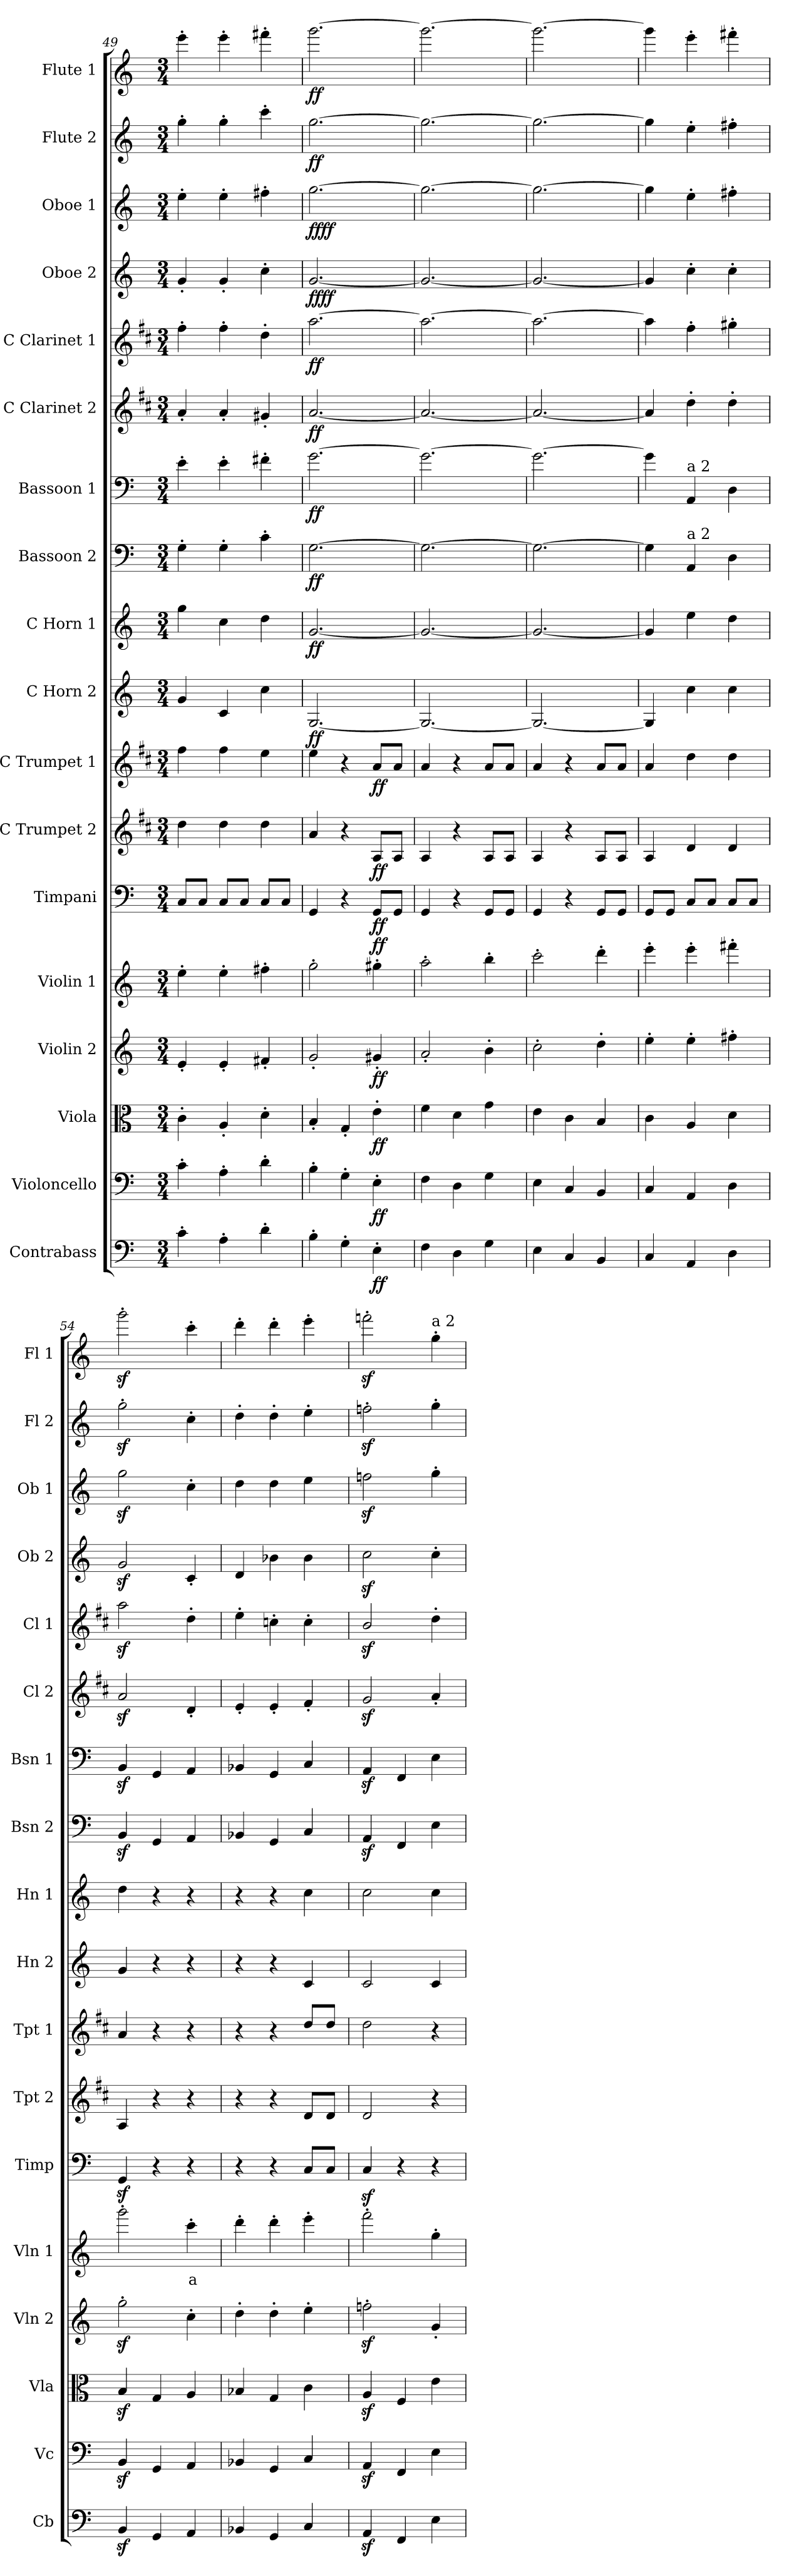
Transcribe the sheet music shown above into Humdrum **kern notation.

**kern	**dynam	**kern	**dynam	**kern	**dynam	**kern	**dynam	**kern	**text	**dynam	**kern	**dynam	**kern	**dynam	**kern	**dynam	**kern	**dynam	**kern	**dynam	**kern	**dynam	**kern	**dynam	**kern	**dynam	**kern	**dynam	**kern	**dynam	**kern	**dynam	**kern	**dynam	**kern	**dynam
*part18	*part18	*part17	*part17	*part16	*part16	*part15	*part15	*part14	*part14	*part14	*part13	*part13	*part12	*part12	*part11	*part11	*part10	*part10	*part9	*part9	*part8	*part8	*part7	*part7	*part6	*part6	*part5	*part5	*part4	*part4	*part3	*part3	*part2	*part2	*part1	*part1
*staff18	*staff18	*staff17	*staff17	*staff16	*staff16	*staff15	*staff15	*staff14	*staff14	*staff14	*staff13	*staff13	*staff12	*staff12	*staff11	*staff11	*staff10	*staff10	*staff9	*staff9	*staff8	*staff8	*staff7	*staff7	*staff6	*staff6	*staff5	*staff5	*staff4	*staff4	*staff3	*staff3	*staff2	*staff2	*staff1	*staff1
*I"Contrabass	*	*I"Violoncello	*	*I"Viola	*	*I"Violin 2	*	*I"Violin 1	*	*	*I"Timpani	*	*I"C Trumpet 2	*	*I"C Trumpet 1	*	*I"C Horn 2	*	*I"C Horn 1	*	*I"Bassoon 2	*	*I"Bassoon 1	*	*I"C Clarinet 2	*	*I"C Clarinet 1	*	*I"Oboe 2	*	*I"Oboe 1	*	*I"Flute 2	*	*I"Flute 1	*
*I'Cb	*	*I'Vc	*	*I'Vla	*	*I'Vln 2	*	*I'Vln 1	*	*	*I'Timp	*	*I'Tpt 2	*	*I'Tpt 1	*	*I'Hn 2	*	*I'Hn 1	*	*I'Bsn 2	*	*I'Bsn 1	*	*I'Cl 2	*	*I'Cl 1	*	*I'Ob 2	*	*I'Ob 1	*	*I'Fl 2	*	*I'Fl 1	*
*clefF4	*	*clefF4	*	*clefC3	*	*clefG2	*	*clefG2	*	*	*clefF4	*	*clefG2	*	*clefG2	*	*clefG2	*	*clefG2	*	*clefF4	*	*clefF4	*	*clefG2	*	*clefG2	*	*clefG2	*	*clefG2	*	*clefG2	*	*clefG2	*
*ITrd7c12	*	*	*	*	*	*	*	*	*	*	*	*	*ITrd1c2	*	*ITrd1c2	*	*ITrd7c12	*	*ITrd7c12	*	*	*	*	*	*ITrd1c2	*	*ITrd1c2	*	*	*	*	*	*	*	*	*
*k[]	*	*k[]	*	*k[]	*	*k[]	*	*k[]	*	*	*k[]	*	*k[]	*	*k[]	*	*k[]	*	*k[]	*	*k[]	*	*k[]	*	*k[]	*	*k[]	*	*k[]	*	*k[]	*	*k[]	*	*k[]	*
*M3/4	*	*M3/4	*	*M3/4	*	*M3/4	*	*M3/4	*	*	*M3/4	*	*M3/4	*	*M3/4	*	*M3/4	*	*M3/4	*	*M3/4	*	*M3/4	*	*M3/4	*	*M3/4	*	*M3/4	*	*M3/4	*	*M3/4	*	*M3/4	*
=49	=49	=49	=49	=49	=49	=49	=49	=49	=49	=49	=49	=49	=49	=49	=49	=49	=49	=49	=49	=49	=49	=49	=49	=49	=49	=49	=49	=49	=49	=49	=49	=49	=49	=49	=49	=49
4C'\	.	4c'\	.	4c'\	.	4e'/	.	4ee'\	.	.	8C/L	.	4cc\	.	4ee\	.	4G/	.	4g\	.	4G'\	.	4e'\	.	4g'/	.	4ee'\	.	4g'/	.	4ee'\	.	4gg'\	.	4eee'\	.
.	.	.	.	.	.	.	.	.	.	.	8C/J	.	.	.	.	.	.	.	.	.	.	.	.	.	.	.	.	.	.	.	.	.	.	.	.	.
4AA'\	.	4A'\	.	4A'/	.	4e'/	.	4ee'\	.	.	8C/L	.	4cc\	.	4ee\	.	4C/	.	4c\	.	4G'\	.	4e'\	.	4g'/	.	4ee'\	.	4g'/	.	4ee'\	.	4gg'\	.	4eee'\	.
.	.	.	.	.	.	.	.	.	.	.	8C/J	.	.	.	.	.	.	.	.	.	.	.	.	.	.	.	.	.	.	.	.	.	.	.	.	.
4D'\	.	4d'\	.	4d'\	.	4f#X'/	.	4ff#X'\	.	.	8C/L	.	4cc\	.	4dd\	.	4c\	.	4d\	.	4c'\	.	4f#X'\	.	4f#X'/	.	4cc'\	.	4cc'\	.	4ff#X'\	.	4ccc'\	.	4fff#X'\	.
.	.	.	.	.	.	.	.	.	.	.	8C/J	.	.	.	.	.	.	.	.	.	.	.	.	.	.	.	.	.	.	.	.	.	.	.	.	.
=50	=50	=50	=50	=50	=50	=50	=50	=50	=50	=50	=50	=50	=50	=50	=50	=50	=50	=50	=50	=50	=50	=50	=50	=50	=50	=50	=50	=50	=50	=50	=50	=50	=50	=50	=50	=50
!	!	!	!	!	!	!	!	!	!	!	!	!	!	!	!	!	!	!LO:DY:b	!	!LO:DY:b	!	!LO:DY:b	!	!LO:DY:b	!	!LO:DY:b	!	!LO:DY:b	!	!LO:DY:b	!	!	!	!	!	!
!	!	!	!	!	!	!	!	!	!	!	!	!	!	!	!	!	!	!	!	!	!	!	!	!	!	!	!	!	!	!LO:DY:n=1:b	!	!LO:DY:b	!	!	!	!
!	!	!	!	!	!	!	!	!	!	!	!	!	!	!	!	!	!	!	!	!	!	!	!	!	!	!	!	!	!	!	!	!LO:DY:n=1:b	!	!LO:DY:b	!	!LO:DY:b
4BB'\	.	4B'\	.	4B'/	.	2g'/	.	2gg'\	.	.	4GG/	.	4g/	.	4dd\	.	[2.GG/	ff	[2.G/	ff	[2.G\	ff	[2.g\	ff	[2.g/	ff	[2.gg\	ff	[2.g/	ff ff	[2.gg\	ff ff	[2.gg\	ff	[2.ggg\	ff
4GG'\	.	4G'\	.	4G'/	.	.	.	.	.	.	4r	.	4r	.	4r	.	.	.	.	.	.	.	.	.	.	.	.	.	.	.	.	.	.	.	.	.
!	!LO:DY:b	!	!LO:DY:b	!	!LO:DY:b	!	!LO:DY:b	!	!	!LO:DY:b	!	!LO:DY:b	!	!LO:DY:b	!	!LO:DY:b	!	!	!	!	!	!	!	!	!	!	!	!	!	!	!	!	!	!	!	!
4EE'\	ff	4E'\	ff	4e'\	ff	4g#X'/	ff	4gg#X'\	.	ff	8GG/L	ff	8G/L	ff	8g/L	ff	.	.	.	.	.	.	.	.	.	.	.	.	.	.	.	.	.	.	.	.
.	.	.	.	.	.	.	.	.	.	.	8GG/J	.	8G/J	.	8g/J	.	.	.	.	.	.	.	.	.	.	.	.	.	.	.	.	.	.	.	.	.
=51	=51	=51	=51	=51	=51	=51	=51	=51	=51	=51	=51	=51	=51	=51	=51	=51	=51	=51	=51	=51	=51	=51	=51	=51	=51	=51	=51	=51	=51	=51	=51	=51	=51	=51	=51	=51
4FF\	.	4F\	.	4f\	.	2a'/	.	2aa'\	.	.	4GG/	.	4G/	.	4g/	.	2.GG/_	.	2.G/_	.	2.G\_	.	2.g\_	.	2.g/_	.	2.gg\_	.	2.g/_	.	2.gg\_	.	2.gg\_	.	2.ggg\_	.
4DD\	.	4D\	.	4d\	.	.	.	.	.	.	4r	.	4r	.	4r	.	.	.	.	.	.	.	.	.	.	.	.	.	.	.	.	.	.	.	.	.
4GG\	.	4G\	.	4g\	.	4b'\	.	4bb'\	.	.	8GG/L	.	8G/L	.	8g/L	.	.	.	.	.	.	.	.	.	.	.	.	.	.	.	.	.	.	.	.	.
.	.	.	.	.	.	.	.	.	.	.	8GG/J	.	8G/J	.	8g/J	.	.	.	.	.	.	.	.	.	.	.	.	.	.	.	.	.	.	.	.	.
=52	=52	=52	=52	=52	=52	=52	=52	=52	=52	=52	=52	=52	=52	=52	=52	=52	=52	=52	=52	=52	=52	=52	=52	=52	=52	=52	=52	=52	=52	=52	=52	=52	=52	=52	=52	=52
4EE\	.	4E\	.	4e\	.	2cc'\	.	2ccc'\	.	.	4GG/	.	4G/	.	4g/	.	2.GG/_	.	2.G/_	.	2.G\_	.	2.g\_	.	2.g/_	.	2.gg\_	.	2.g/_	.	2.gg\_	.	2.gg\_	.	2.ggg\_	.
4CC/	.	4C/	.	4c\	.	.	.	.	.	.	4r	.	4r	.	4r	.	.	.	.	.	.	.	.	.	.	.	.	.	.	.	.	.	.	.	.	.
4BBB/	.	4BB/	.	4B/	.	4dd'\	.	4ddd'\	.	.	8GG/L	.	8G/L	.	8g/L	.	.	.	.	.	.	.	.	.	.	.	.	.	.	.	.	.	.	.	.	.
.	.	.	.	.	.	.	.	.	.	.	8GG/J	.	8G/J	.	8g/J	.	.	.	.	.	.	.	.	.	.	.	.	.	.	.	.	.	.	.	.	.
=53	=53	=53	=53	=53	=53	=53	=53	=53	=53	=53	=53	=53	=53	=53	=53	=53	=53	=53	=53	=53	=53	=53	=53	=53	=53	=53	=53	=53	=53	=53	=53	=53	=53	=53	=53	=53
4CC/	.	4C/	.	4c\	.	4ee'\	.	4eee'\	.	.	8GG/L	.	4G/	.	4g/	.	4GG/]	.	4G/]	.	4G\]	.	4g\]	.	4g/]	.	4gg\]	.	4g/]	.	4gg\]	.	4gg\]	.	4ggg\]	.
.	.	.	.	.	.	.	.	.	.	.	8GG/J	.	.	.	.	.	.	.	.	.	.	.	.	.	.	.	.	.	.	.	.	.	.	.	.	.
!	!	!	!	!	!	!	!	!	!	!	!	!	!	!	!	!	!	!	!	!	!	!	!LO:TX:a:t=a 2	!	!	!	!	!	!	!	!	!	!	!	!	!
!	!	!	!	!	!	!	!	!	!	!	!	!	!	!	!	!	!	!	!	!	!LO:TX:a:t=a 2	!	!	!	!	!	!	!	!	!	!	!	!	!	!	!
4AAA/	.	4AA/	.	4A/	.	4ee'\	.	4eee'\	.	.	8C/L	.	4c/	.	4cc\	.	4c\	.	4e\	.	4AA/	.	4AA/	.	4cc'\	.	4ee'\	.	4cc'\	.	4ee'\	.	4ee'\	.	4eee'\	.
.	.	.	.	.	.	.	.	.	.	.	8C/J	.	.	.	.	.	.	.	.	.	.	.	.	.	.	.	.	.	.	.	.	.	.	.	.	.
4DD\	.	4D\	.	4d\	.	4ff#X'\	.	4fff#X'\	.	.	8C/L	.	4c/	.	4cc\	.	4c\	.	4d\	.	4D\	.	4D\	.	4cc'\	.	4ff#X'\	.	4cc'\	.	4ff#X'\	.	4ff#X'\	.	4fff#X'\	.
.	.	.	.	.	.	.	.	.	.	.	8C/J	.	.	.	.	.	.	.	.	.	.	.	.	.	.	.	.	.	.	.	.	.	.	.	.	.
=54	=54	=54	=54	=54	=54	=54	=54	=54	=54	=54	=54	=54	=54	=54	=54	=54	=54	=54	=54	=54	=54	=54	=54	=54	=54	=54	=54	=54	=54	=54	=54	=54	=54	=54	=54	=54
4BBBz</	.	4BBz</	.	4Bz</	.	2ggz<'\	.	2gggz<'\	.	.	4GG/	.	4G/	.	4g/	.	4G/	.	4d\	.	4BBz</	.	4BBz</	.	2gz</	.	2ggz<\	.	2gz</	.	2ggz<\	.	2ggz<'\	.	2gggz<'\	.
4GGG/	.	4GG/	.	4G/	.	.	.	.	.	.	4r	.	4r	.	4r	.	4r	.	4r	.	4GG/	.	4GG/	.	.	.	.	.	.	.	.	.	.	.	.	.
!	!	!	!	!	!	!	!	!	!LO:LY:b:color=#FF0000	!	!	!	!	!	!	!	!	!	!	!	!	!	!	!	!	!	!	!	!	!	!	!	!	!	!	!
4AAA/	.	4AA/	.	4A/	.	4cc'\	.	4ccc'\	a	.	4r	.	4r	.	4r	.	4r	.	4r	.	4AA/	.	4AA/	.	4c'/	.	4cc'\	.	4c'/	.	4cc'\	.	4cc'\	.	4ccc'\	.
=55	=55	=55	=55	=55	=55	=55	=55	=55	=55	=55	=55	=55	=55	=55	=55	=55	=55	=55	=55	=55	=55	=55	=55	=55	=55	=55	=55	=55	=55	=55	=55	=55	=55	=55	=55	=55
4BBB-X/	.	4BB-X/	.	4B-X/	.	4dd'\	.	4ddd'\	.	.	4r	.	4r	.	4r	.	4r	.	4r	.	4BB-X/	.	4BB-X/	.	4d'/	.	4dd'\	.	4d/	.	4dd\	.	4dd'\	.	4ddd'\	.
4GGG/	.	4GG/	.	4G/	.	4dd'\	.	4ddd'\	.	.	4r	.	4r	.	4r	.	4r	.	4r	.	4GG/	.	4GG/	.	4d'/	.	4b-X'\	.	4b-X\	.	4dd\	.	4dd'\	.	4ddd'\	.
4CC/	.	4C/	.	4c\	.	4ee'\	.	4eee'\	.	.	8C/L	.	8c/L	.	8cc/L	.	4C/	.	4c\	.	4C/	.	4C/	.	4e'/	.	4b-'\	.	4b-\	.	4ee\	.	4ee'\	.	4eee'\	.
.	.	.	.	.	.	.	.	.	.	.	8C/J	.	8c/J	.	8cc/J	.	.	.	.	.	.	.	.	.	.	.	.	.	.	.	.	.	.	.	.	.
=56	=56	=56	=56	=56	=56	=56	=56	=56	=56	=56	=56	=56	=56	=56	=56	=56	=56	=56	=56	=56	=56	=56	=56	=56	=56	=56	=56	=56	=56	=56	=56	=56	=56	=56	=56	=56
4AAAz</	.	4AAz</	.	4Az</	.	2ffnz<'\	.	2fffz<'\	.	.	4C/	.	2c/	.	2cc\	.	2C/	.	2c\	.	4AAz</	.	4AAz</	.	2fz</	.	2az</	.	2ccz<\	.	2ffnz<\	.	2ffnz<'\	.	2fffnz<'\	.
4FFF/	.	4FF/	.	4F/	.	.	.	.	.	.	4r	.	.	.	.	.	.	.	.	.	4FF/	.	4FF/	.	.	.	.	.	.	.	.	.	.	.	.	.
!	!	!	!	!	!	!	!	!	!	!	!	!	!	!	!	!	!	!	!	!	!	!	!	!	!	!	!	!	!	!	!	!	!	!	!LO:TX:a:t=a 2	!
4EE\	.	4E\	.	4e\	.	4g'/	.	4gg'\	.	.	4r	.	4r	.	4r	.	4C/	.	4c\	.	4E\	.	4E\	.	4g'/	.	4cc'\	.	4cc'\	.	4gg'\	.	4gg'\	.	4gg'\	.
=	=	=	=	=	=	=	=	=	=	=	=	=	=	=	=	=	=	=	=	=	=	=	=	=	=	=	=	=	=	=	=	=	=	=	=	=
*-	*-	*-	*-	*-	*-	*-	*-	*-	*-	*-	*-	*-	*-	*-	*-	*-	*-	*-	*-	*-	*-	*-	*-	*-	*-	*-	*-	*-	*-	*-	*-	*-	*-	*-	*-	*-
